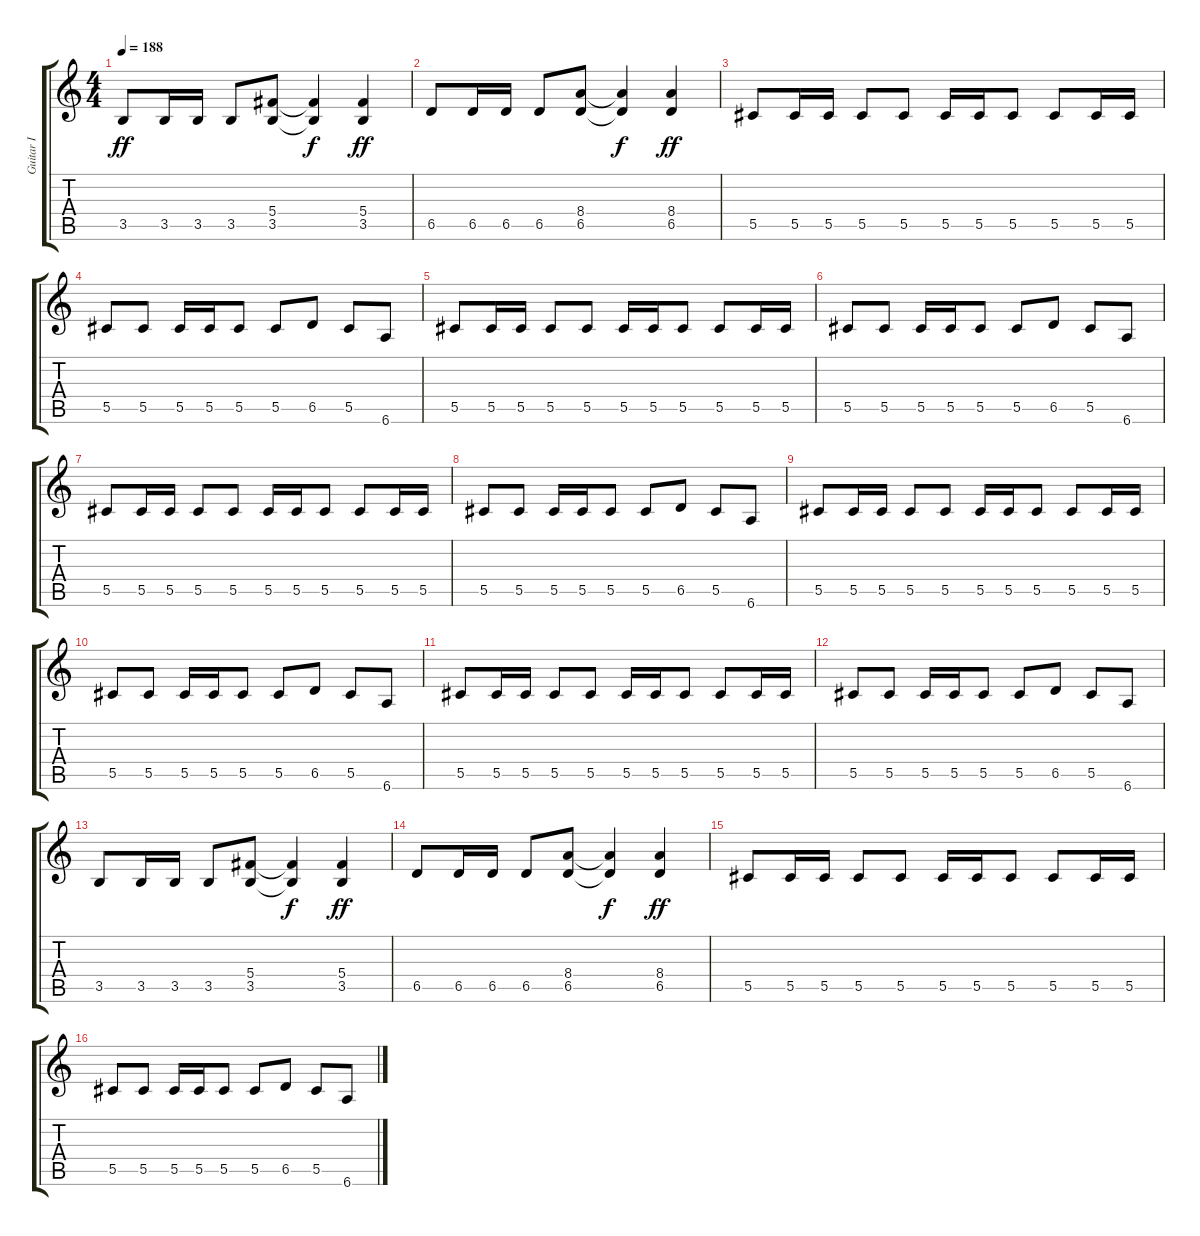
\track ("Guitar I" "Guitar I") {instrument distortionguitar}
\staff {score tabs}
\tuning (Eb4 Bb3 Gb3 Db3 Ab2 Eb2) {hide}
\ts (4 4)
\tempo 188
\clef g2
\ks c
3.5.8{dy ff} 3.5.16 3.5.16 3.5.8 (5.4 3.5).8 (5.4{t} 3.5{t}).4{dy f} (5.4 3.5).4{dy ff} |
6.5.8 6.5.16 6.5.16 6.5.8 (8.4 6.5).8 (8.4{t} 6.5{t}).4{dy f} (8.4 6.5).4{dy ff} |
5.5.8 5.5.16 5.5.16 5.5.8 5.5.8 5.5.16 5.5.16 5.5.8 5.5.8 5.5.16 5.5.16 |
5.5.8 5.5.8 5.5.16 5.5.16 5.5.8 5.5.8 6.5.8 5.5.8 6.6.8 |
5.5.8 5.5.16 5.5.16 5.5.8 5.5.8 5.5.16 5.5.16 5.5.8 5.5.8 5.5.16 5.5.16 |
5.5.8 5.5.8 5.5.16 5.5.16 5.5.8 5.5.8 6.5.8 5.5.8 6.6.8 |
5.5.8 5.5.16 5.5.16 5.5.8 5.5.8 5.5.16 5.5.16 5.5.8 5.5.8 5.5.16 5.5.16 |
5.5.8 5.5.8 5.5.16 5.5.16 5.5.8 5.5.8 6.5.8 5.5.8 6.6.8 |
5.5.8 5.5.16 5.5.16 5.5.8 5.5.8 5.5.16 5.5.16 5.5.8 5.5.8 5.5.16 5.5.16 |
5.5.8 5.5.8 5.5.16 5.5.16 5.5.8 5.5.8 6.5.8 5.5.8 6.6.8 |
5.5.8 5.5.16 5.5.16 5.5.8 5.5.8 5.5.16 5.5.16 5.5.8 5.5.8 5.5.16 5.5.16 |
5.5.8 5.5.8 5.5.16 5.5.16 5.5.8 5.5.8 6.5.8 5.5.8 6.6.8 |
3.5.8 3.5.16 3.5.16 3.5.8 (5.4 3.5).8 (5.4{t} 3.5{t}).4{dy f} (5.4 3.5).4{dy ff} |
6.5.8 6.5.16 6.5.16 6.5.8 (8.4 6.5).8 (8.4{t} 6.5{t}).4{dy f} (8.4 6.5).4{dy ff} |
5.5.8 5.5.16 5.5.16 5.5.8 5.5.8 5.5.16 5.5.16 5.5.8 5.5.8 5.5.16 5.5.16 |
5.5.8 5.5.8 5.5.16 5.5.16 5.5.8 5.5.8 6.5.8 5.5.8 6.6.8
